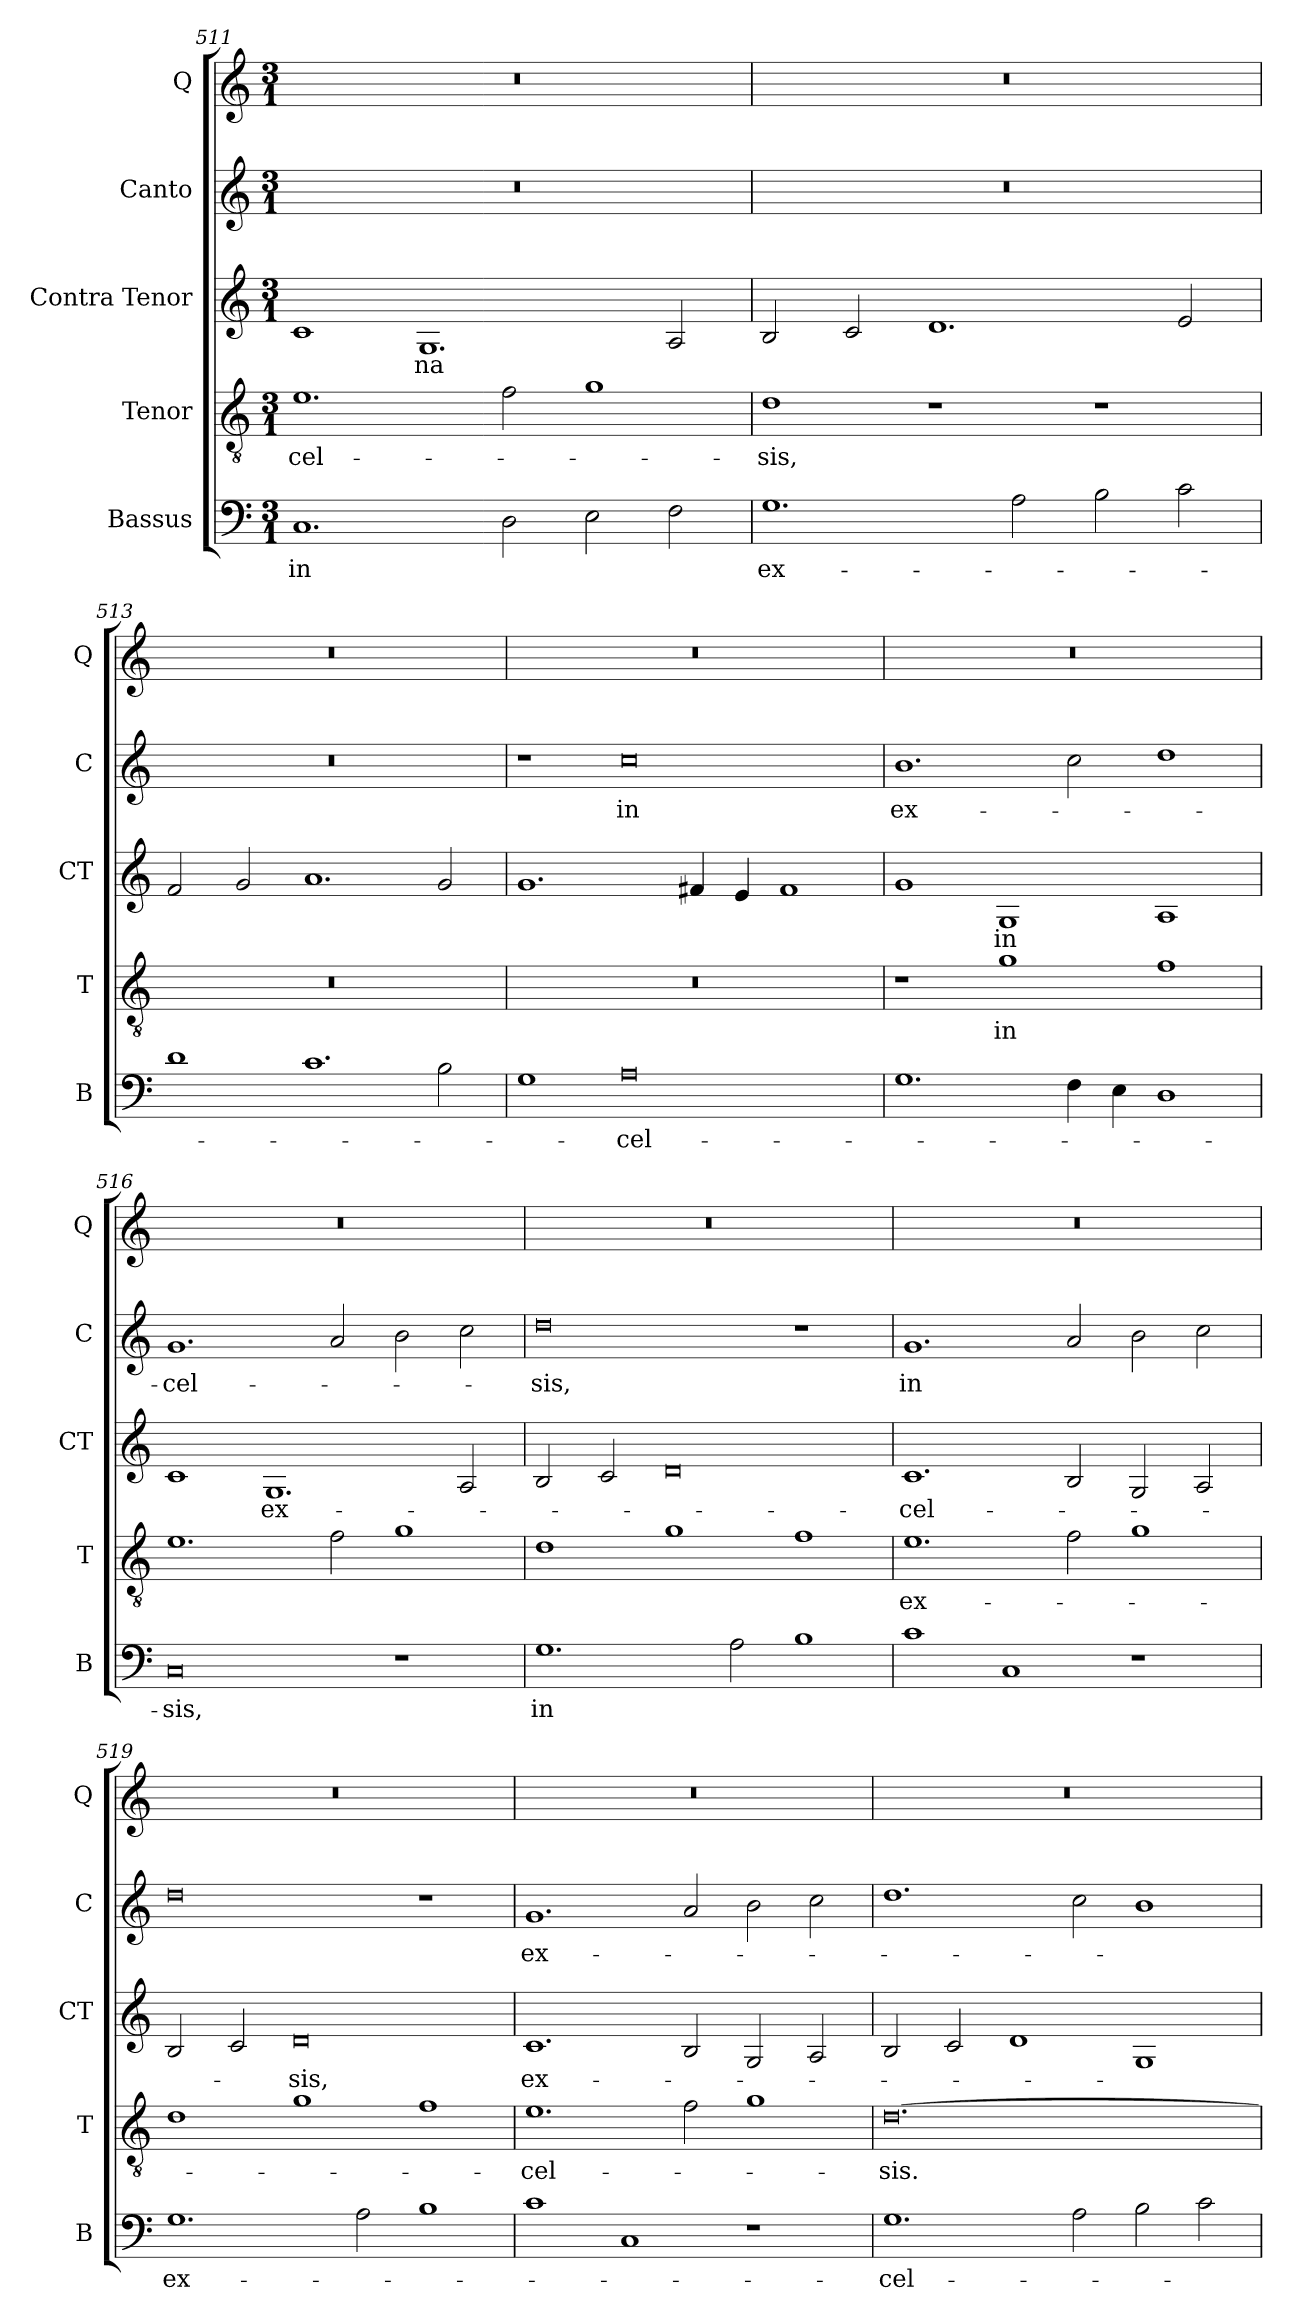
**kern	**text	**kern	**text	**kern	**text	**kern	**text	**kern
*part5	*part5	*part4	*part4	*part3	*part3	*part2	*part2	*part1
*staff5	*staff5	*staff4	*staff4	*staff3	*staff3	*staff2	*staff2	*staff1
*I"Bassus	*	*I"Tenor	*	*I"Contra Tenor	*	*I"Canto	*	*I"Q
*I'B	*	*I'T	*	*I'CT	*	*I'C	*	*I'Q
*clefF4	*	*clefGv2	*	*clefG2	*	*clefG2	*	*clefG2
*k[]	*	*k[]	*	*k[]	*	*k[]	*	*k[]
*C:	*	*C:	*	*C:	*	*C:	*	*C:
*M3/1	*	*M3/1	*	*M3/1	*	*M3/1	*	*M3/1
=511	=511	=511	=511	=511	=511	=511	=511	=511
!	!LO:LY:b	!	!	!	!	!	!	!
!	!	!	!LO:LY:b	!	!	!	!	!
1.C	in	1.e	-cel-	1c	.	0.r	.	0.r
!	!	!	!	!	!LO:LY:b	!	!	!
.	.	.	.	1.G	-na	.	.	.
2D\	.	2f\	.	.	.	.	.	.
2E\	.	1g	.	.	.	.	.	.
2F\	.	.	.	2A/	.	.	.	.
=512	=512	=512	=512	=512	=512	=512	=512	=512
!	!LO:LY:b	!	!	!	!	!	!	!
!	!	!	!LO:LY:b	!	!	!	!	!
1.G	ex-	1d	-sis,	2B/	.	0.r	.	0.r
.	.	.	.	2c/	.	.	.	.
.	.	1r	.	1.d	.	.	.	.
2A\	.	.	.	.	.	.	.	.
2B\	.	1r	.	.	.	.	.	.
2c\	.	.	.	2e/	.	.	.	.
!!LO:LB:g=z
=513	=513	=513	=513	=513	=513	=513	=513	=513
1d	.	0.r	.	2f/	.	0.r	.	0.r
.	.	.	.	2g/	.	.	.	.
1.c	.	.	.	1.a	.	.	.	.
2B\	.	.	.	2g/	.	.	.	.
=514	=514	=514	=514	=514	=514	=514	=514	=514
1G	.	0.r	.	1.g	.	1r	.	0.r
!	!LO:LY:b	!	!	!	!	!	!	!
!	!	!	!	!	!	!	!LO:LY:b	!
0A	-cel-	.	.	.	.	0cc	in	.
.	.	.	.	4f#X/	.	.	.	.
.	.	.	.	4e/	.	.	.	.
.	.	.	.	1f#	.	.	.	.
=515	=515	=515	=515	=515	=515	=515	=515	=515
!	!	!	!	!	!	!	!LO:LY:b	!
1.G	.	1r	.	1g	.	1.b	ex-	0.r
!	!	!	!LO:LY:b	!	!	!	!	!
!	!	!	!	!	!LO:LY:b	!	!	!
.	.	1g	in	1G	in	.	.	.
4F\	.	.	.	.	.	2cc\	.	.
4E\	.	.	.	.	.	.	.	.
1D	.	1f	.	1A	.	1dd	.	.
=516	=516	=516	=516	=516	=516	=516	=516	=516
!	!LO:LY:b	!	!	!	!	!	!	!
!	!	!	!	!	!	!	!LO:LY:b	!
0C	-sis,	1.e	.	1c	.	1.g	-cel-	0.r
!	!	!	!	!	!LO:LY:b	!	!	!
.	.	.	.	1.G	ex-	.	.	.
.	.	2f\	.	.	.	2a/	.	.
1r	.	1g	.	.	.	2b\	.	.
.	.	.	.	2A/	.	2cc\	.	.
=517	=517	=517	=517	=517	=517	=517	=517	=517
!	!LO:LY:b	!	!	!	!	!	!	!
!	!	!	!	!	!	!	!LO:LY:b	!
1.G	in	1d	.	2B/	.	0dd	-sis,	0.r
.	.	.	.	2c/	.	.	.	.
.	.	1g	.	0d	.	.	.	.
2A\	.	.	.	.	.	.	.	.
1B	.	1f	.	.	.	1r	.	.
=518	=518	=518	=518	=518	=518	=518	=518	=518
!	!	!	!LO:LY:b	!	!	!	!	!
!	!	!	!	!	!LO:LY:b	!	!	!
!	!	!	!	!	!	!	!LO:LY:b	!
1c	.	1.e	ex-	1.c	-cel-	1.g	in	0.r
1C	.	.	.	.	.	.	.	.
.	.	2f\	.	2B/	.	2a/	.	.
1r	.	1g	.	2G/	.	2b\	.	.
.	.	.	.	2A/	.	2cc\	.	.
!!LO:LB:g=z
=519	=519	=519	=519	=519	=519	=519	=519	=519
!	!LO:LY:b	!	!	!	!	!	!	!
1.G	ex-	1d	.	2B/	.	0dd	.	0.r
.	.	.	.	2c/	.	.	.	.
!	!	!	!	!	!LO:LY:b	!	!	!
.	.	1g	.	0d	-sis,	.	.	.
2A\	.	.	.	.	.	.	.	.
1B	.	1f	.	.	.	1r	.	.
=520	=520	=520	=520	=520	=520	=520	=520	=520
!	!	!	!LO:LY:b	!	!	!	!	!
!	!	!	!	!	!LO:LY:b	!	!	!
!	!	!	!	!	!	!	!LO:LY:b	!
1c	.	1.e	-cel-	1.c	ex-	1.g	ex-	0.r
1C	.	.	.	.	.	.	.	.
.	.	2f\	.	2B/	.	2a/	.	.
1r	.	1g	.	2G/	.	2b\	.	.
.	.	.	.	2A/	.	2cc\	.	.
=521	=521	=521	=521	=521	=521	=521	=521	=521
!	!LO:LY:b	!	!	!	!	!	!	!
!	!	!	!LO:LY:b	!	!	!	!	!
1.G	-cel-	[0.d	-sis.	2B/	.	1.dd	.	0.r
.	.	.	.	2c/	.	.	.	.
.	.	.	.	1d	.	.	.	.
2A\	.	.	.	.	.	2cc\	.	.
2B\	.	.	.	1G	.	1b	.	.
2c\	.	.	.	.	.	.	.	.
=	=	=	=	=	=	=	=	=
*-	*-	*-	*-	*-	*-	*-	*-	*-
